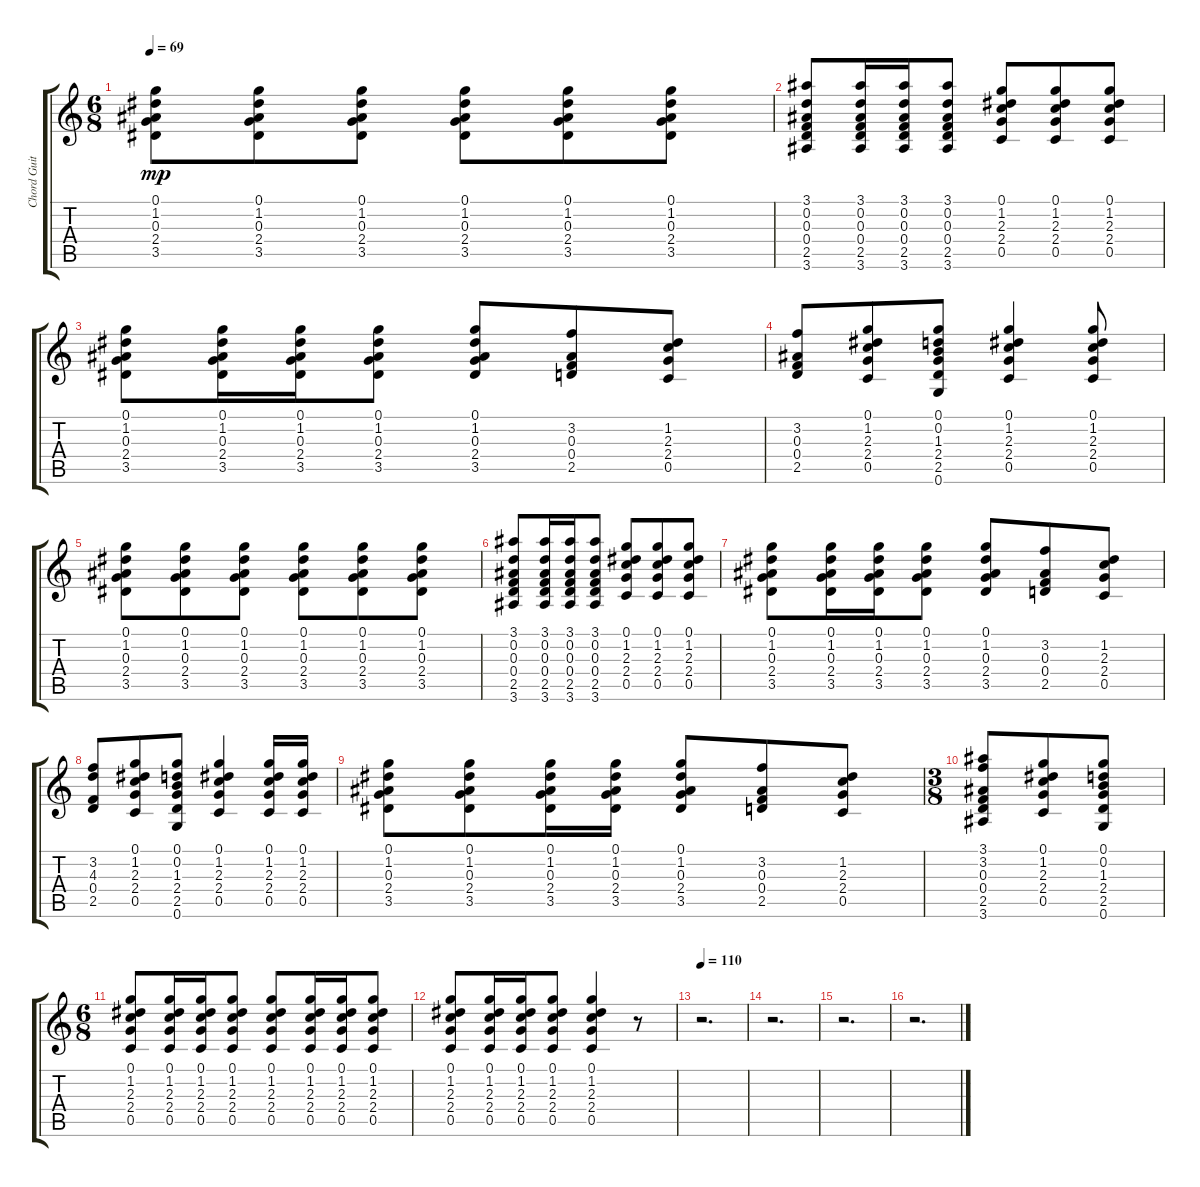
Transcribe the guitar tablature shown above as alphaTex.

\track ("Chord Guitar II" "Chord Guit") {instrument acousticguitarsteel}
\staff {score tabs}
\tuning (G4 D4 Bb3 F3 C3 G2) {hide}
\ts (6 8)
\tempo 69
\clef g2
\ks c
(0.1 1.2 0.3 2.4 3.5).8{dy mp} (0.1 1.2 0.3 2.4 3.5).8 (0.1 1.2 0.3 2.4 3.5).8 (0.1 1.2 0.3 2.4 3.5).8 (0.1 1.2 0.3 2.4 3.5).8 (0.1 1.2 0.3 2.4 3.5).8 |
(3.1 0.2 0.3 0.4 2.5 3.6).8 (3.1 0.2 0.3 0.4 2.5 3.6).16 (3.1 0.2 0.3 0.4 2.5 3.6).16 (3.1 0.2 0.3 0.4 2.5 3.6).8 (0.1 1.2 2.3 2.4 0.5).8 (0.1 1.2 2.3 2.4 0.5).8 (0.1 1.2 2.3 2.4 0.5).8 |
(0.1 1.2 0.3 2.4 3.5).8 (0.1 1.2 0.3 2.4 3.5).16 (0.1 1.2 0.3 2.4 3.5).16 (0.1 1.2 0.3 2.4 3.5).8 (0.1 1.2 0.3 2.4 3.5).8 (3.2 0.3 0.4 2.5).8 (1.2 2.3 2.4 0.5).8 |
(3.2 0.3 0.4 2.5).8 (0.1 1.2 2.3 2.4 0.5).8 (0.1 0.2 1.3 2.4 2.5 0.6).8 (0.1 1.2 2.3 2.4 0.5).4 (0.1 1.2 2.3 2.4 0.5).8 |
(0.1 1.2 0.3 2.4 3.5).8 (0.1 1.2 0.3 2.4 3.5).8 (0.1 1.2 0.3 2.4 3.5).8 (0.1 1.2 0.3 2.4 3.5).8 (0.1 1.2 0.3 2.4 3.5).8 (0.1 1.2 0.3 2.4 3.5).8 |
(3.1 0.2 0.3 0.4 2.5 3.6).8 (3.1 0.2 0.3 0.4 2.5 3.6).16 (3.1 0.2 0.3 0.4 2.5 3.6).16 (3.1 0.2 0.3 0.4 2.5 3.6).8 (0.1 1.2 2.3 2.4 0.5).8 (0.1 1.2 2.3 2.4 0.5).8 (0.1 1.2 2.3 2.4 0.5).8 |
(0.1 1.2 0.3 2.4 3.5).8 (0.1 1.2 0.3 2.4 3.5).16 (0.1 1.2 0.3 2.4 3.5).16 (0.1 1.2 0.3 2.4 3.5).8 (0.1 1.2 0.3 2.4 3.5).8 (3.2 0.3 0.4 2.5).8 (1.2 2.3 2.4 0.5).8 |
(3.2 4.3 0.4 2.5).8 (0.1 1.2 2.3 2.4 0.5).8 (0.1 0.2 1.3 2.4 2.5 0.6).8 (0.1 1.2 2.3 2.4 0.5).4 (0.1 1.2 2.3 2.4 0.5).16 (0.1 1.2 2.3 2.4 0.5).16 |
(0.1 1.2 0.3 2.4 3.5).8 (0.1 1.2 0.3 2.4 3.5).8 (0.1 1.2 0.3 2.4 3.5).16 (0.1 1.2 0.3 2.4 3.5).16 (0.1 1.2 0.3 2.4 3.5).8 (3.2 0.3 0.4 2.5).8 (1.2 2.3 2.4 0.5).8 |
\ts (3 8)
(3.1 3.2 0.3 0.4 2.5 3.6).8 (0.1 1.2 2.3 2.4 0.5).8 (0.1 0.2 1.3 2.4 2.5 0.6).8 |
\ts (6 8)
(0.1 1.2 2.3 2.4 0.5).8 (0.1 1.2 2.3 2.4 0.5).16 (0.1 1.2 2.3 2.4 0.5).16 (0.1 1.2 2.3 2.4 0.5).8 (0.1 1.2 2.3 2.4 0.5).8 (0.1 1.2 2.3 2.4 0.5).16 (0.1 1.2 2.3 2.4 0.5).16 (0.1 1.2 2.3 2.4 0.5).8 |
(0.1 1.2 2.3 2.4 0.5).8 (0.1 1.2 2.3 2.4 0.5).16 (0.1 1.2 2.3 2.4 0.5).16 (0.1 1.2 2.3 2.4 0.5).8 (0.1 1.2 2.3 2.4 0.5).4 r.8 |
\tempo 110
r.2{d} |
r.2{d} |
r.2{d} |
r.2{d}
